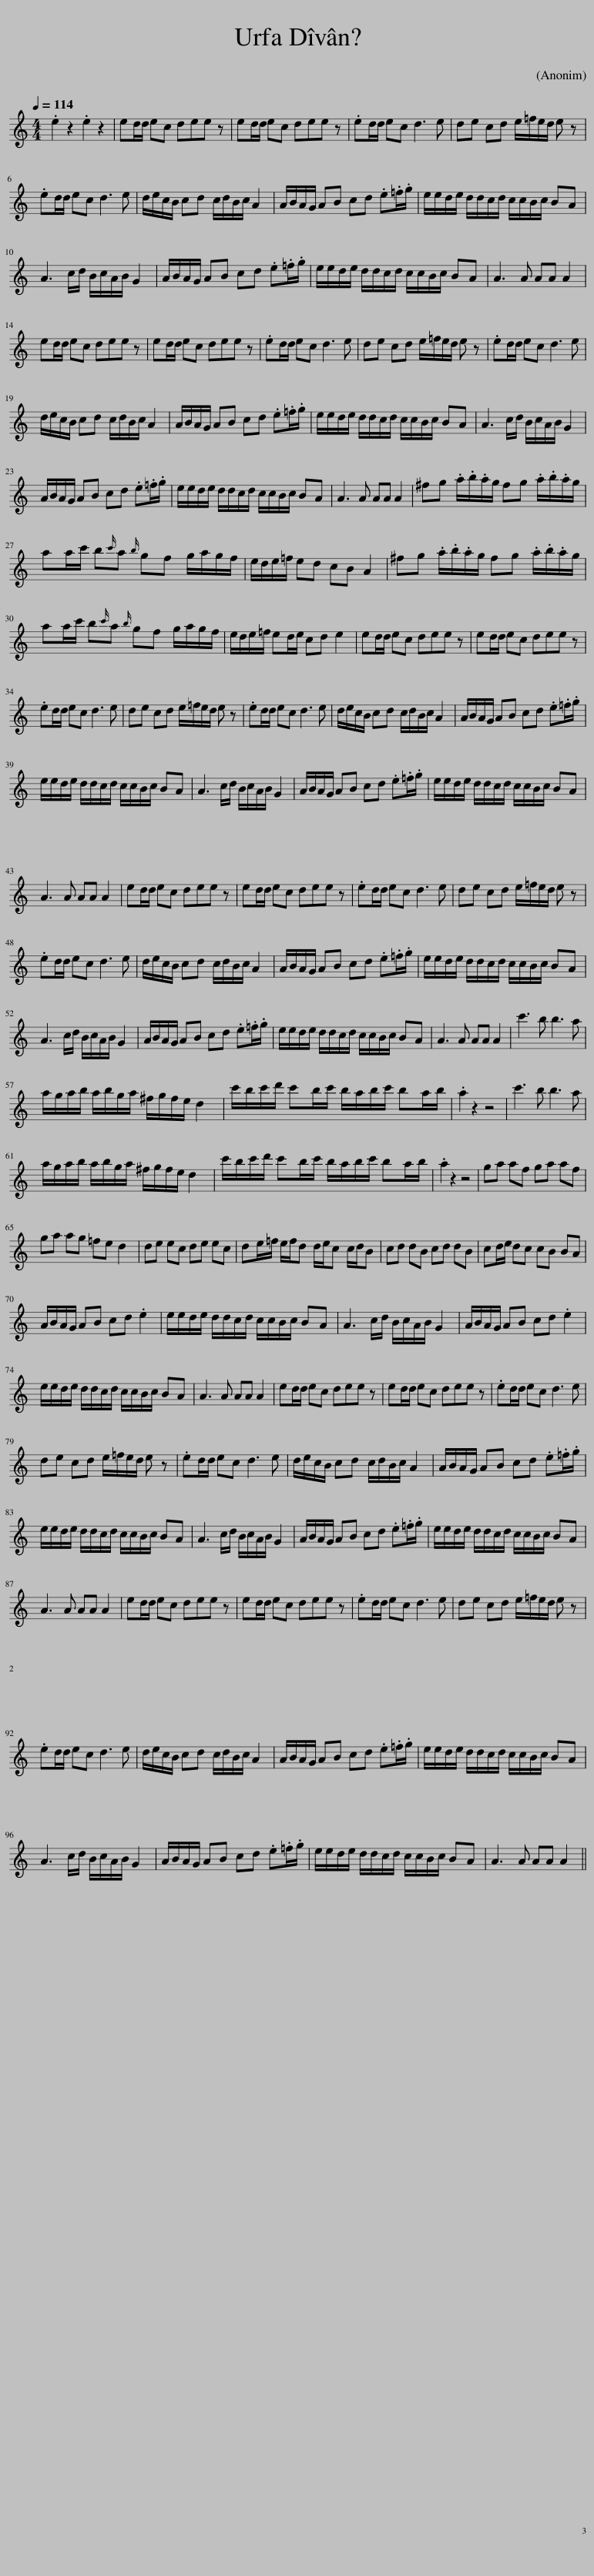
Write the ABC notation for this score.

X:1
L:1/8
Q:1/4=114
M:4/4
I:linebreak $
K:C
V:1 treble
V:1
 .e2 z2 .e2 z2 | ed/d/ ec dee z | ed/d/ ec dee z | .ed/d/ ec d3 e | de cd e/=f/e/d/ e z |$ %5
 .ed/d/ ec d3 e | d/e/c/B/ cd c/d/B/c/ A2 | A/B/A/G/ AB cd .e.=f/.g/ | e/e/d/e/ d/d/c/d/ c/c/B/c/ BA |$ A3 c/d/ B/c/A/B/ G2 | %10
 A/B/A/G/ AB cd .e.=f/.g/ | e/e/d/e/ d/d/c/d/ c/c/B/c/ BA | A3 A AA A2 |$ ed/d/ ec dee z | ed/d/ ec dee z | %15
 .ed/d/ ec d3 e | de cd e/=f/e/d/ e z | .ed/d/ ec d3 e |$ d/e/c/B/ cd c/d/B/c/ A2 | A/B/A/G/ AB cd .e.=f/.g/ | %20
 e/e/d/e/ d/d/c/d/ c/c/B/c/ BA | A3 c/d/ B/c/A/B/ G2 |$ A/B/A/G/ AB cd .e.=f/.g/ | e/e/d/e/ d/d/c/d/ c/c/B/c/ BA | A3 A AA A2 | %25
 ^fg .a/.b/.a/g/ fg .a/.b/.a/g/ |$ aa/c'/ b{c'}a{b} gf g/a/g/f/ | e/d/e/=f/ ed cB A2 | ^fg .a/.b/.a/g/ fg .a/.b/.a/g/ |$ aa/c'/ b{c'}a{b} gf g/a/g/f/ | %30
 e/d/e/=f/ ed/e/ cd e2 | ed/d/ ec dee z | ed/d/ ec dee z |$ .ed/d/ ec d3 e | de cd e/=f/e/d/ e z | %35
 .ed/d/ ec d3 e | d/e/c/B/ cd c/d/B/c/ A2 | A/B/A/G/ AB cd .e.=f/.g/ |$ e/e/d/e/ d/d/c/d/ c/c/B/c/ BA | A3 c/d/ B/c/A/B/ G2 | %40
 A/B/A/G/ AB cd .e.=f/.g/ | e/e/d/e/ d/d/c/d/ c/c/B/c/ BA |$ A3 A AA A2 | ed/d/ ec dee z | ed/d/ ec dee z | %45
 .ed/d/ ec d3 e | de cd e/=f/e/d/ e z |$ .ed/d/ ec d3 e | d/e/c/B/ cd c/d/B/c/ A2 | A/B/A/G/ AB cd .e.=f/.g/ | %50
 e/e/d/e/ d/d/c/d/ c/c/B/c/ BA |$ A3 c/d/ B/c/A/B/ G2 | A/B/A/G/ AB cd .e.=f/.g/ | e/e/d/e/ d/d/c/d/ c/c/B/c/ BA | A3 A AA A2 | %55
 c'3 b b3 a |$ a/g/a/b/ a/b/g/a/ ^f/g/f/e/ d2 | c'/b/c'/d'/ c'b/c'/ b/a/b/c'/ ba/b/ | .a2 z2 z4 | c'3 b b3 a |$ %60
 a/g/a/b/ a/b/g/a/ ^f/g/f/e/ d2 | c'/b/c'/d'/ c'b/c'/ b/a/b/c'/ ba/b/ | .a2 z2 z4 | ga af ga af |$ ga ag =fe d2 | %65
 de ec de ec | de/=f/ e/f/d d/e/c c/d/B | cd dB cd dB | cd/e/ dc cB BA |$ A/B/A/G/ AB cd .e2 | %70
 e/e/d/e/ d/d/c/d/ c/c/B/c/ BA | A3 c/d/ B/c/A/B/ G2 | A/B/A/G/ AB cd .e2 |$ e/e/d/e/ d/d/c/d/ c/c/B/c/ BA | A3 A AA A2 | %75
 ed/d/ ec dee z | ed/d/ ec dee z | .ed/d/ ec d3 e |$ de cd e/=f/e/d/ e z | .ed/d/ ec d3 e | %80
 d/e/c/B/ cd c/d/B/c/ A2 | A/B/A/G/ AB cd .e.=f/.g/ |$ e/e/d/e/ d/d/c/d/ c/c/B/c/ BA | A3 c/d/ B/c/A/B/ G2 | A/B/A/G/ AB cd .e.=f/.g/ | %85
 e/e/d/e/ d/d/c/d/ c/c/B/c/ BA |$ A3 A AA A2 | ed/d/ ec dee z | ed/d/ ec dee z | .ed/d/ ec d3 e | %90
 de cd e/=f/e/d/ e z |$ .ed/d/ ec d3 e | d/e/c/B/ cd c/d/B/c/ A2 | A/B/A/G/ AB cd .e.=f/.g/ | e/e/d/e/ d/d/c/d/ c/c/B/c/ BA |$ %95
 A3 c/d/ B/c/A/B/ G2 | A/B/A/G/ AB cd .e.=f/.g/ | e/e/d/e/ d/d/c/d/ c/c/B/c/ BA | A3 A AA A2 || %99
